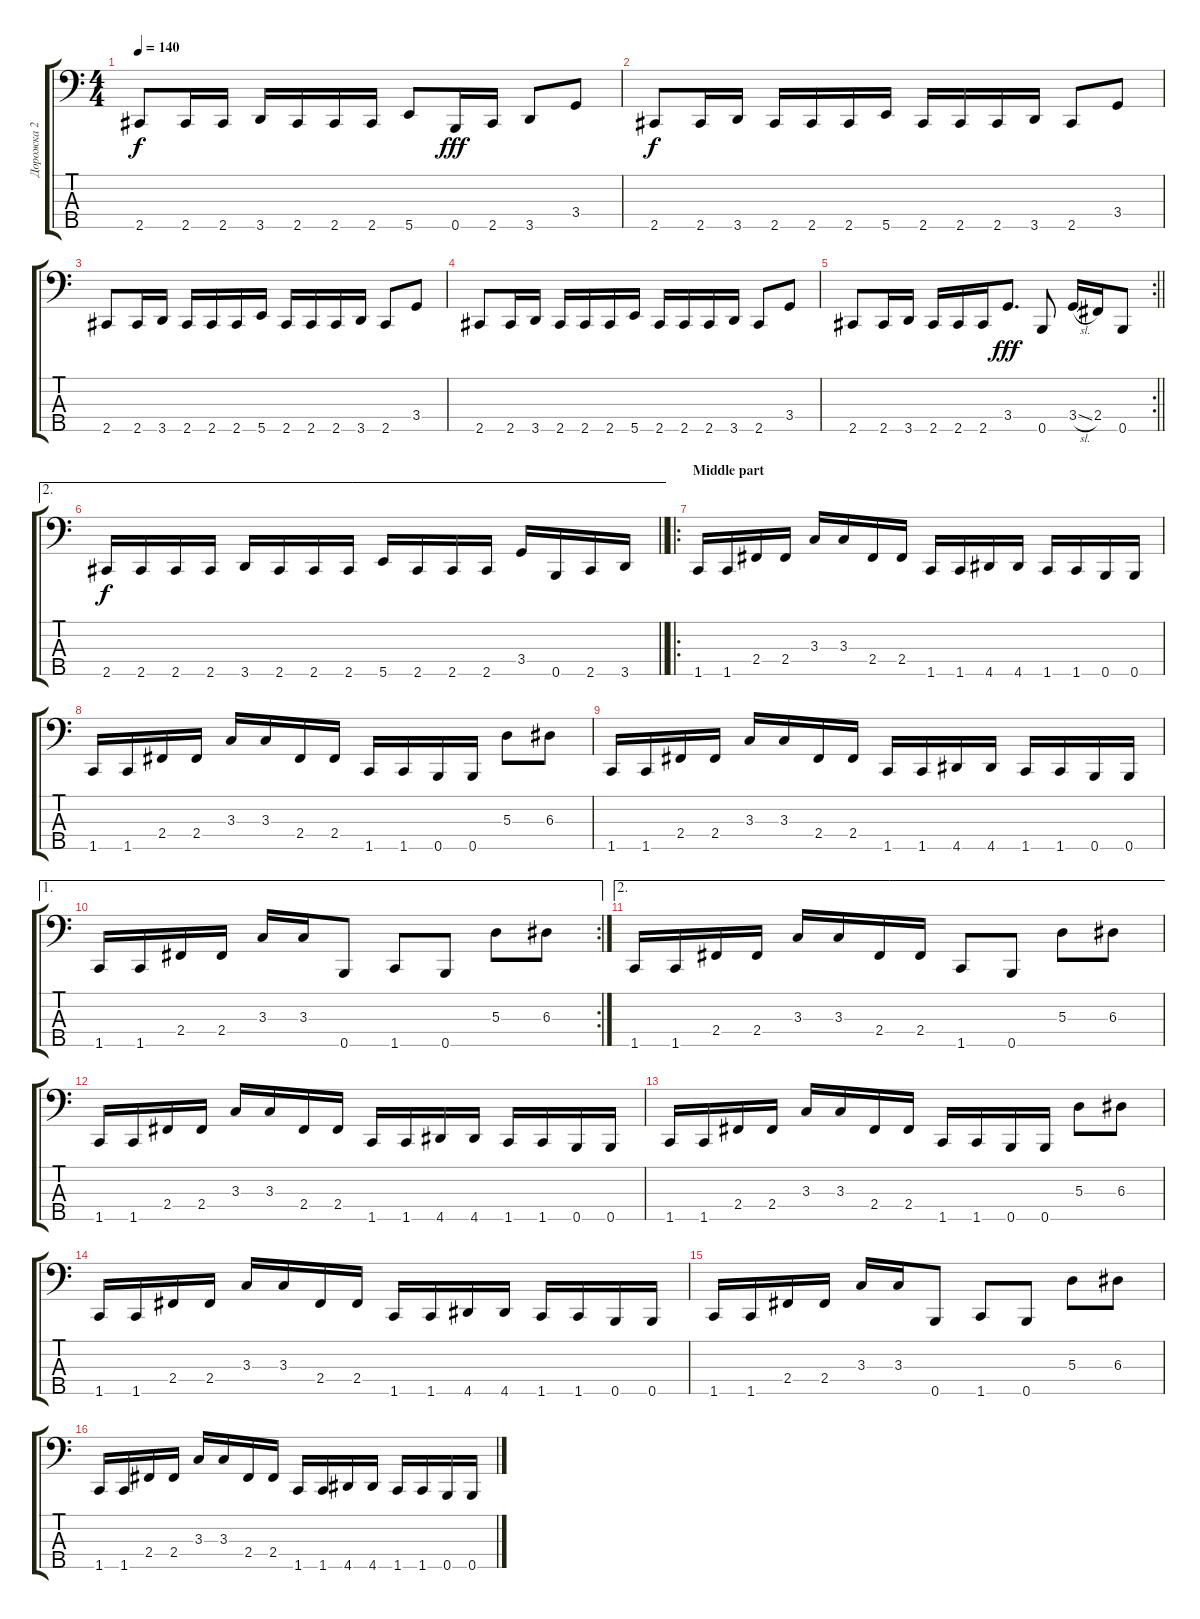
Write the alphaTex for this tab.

\track ("Дорожка 2" "Дорожка 2") {instrument electricbassfinger}
\staff {score tabs}
\tuning (G2 D2 A1 E1 B0) {hide}
\ts (4 4)
\tempo 140
\clef f4
\ks c
2.5.8{dy f} 2.5.16 2.5.16 3.5.16 2.5.16 2.5.16 2.5.16 5.5.8 0.5.16{dy fff} 2.5.16 3.5.8 3.4.8 |
2.5.8{dy f} 2.5.16 3.5.16 2.5.16 2.5.16 2.5.16 5.5.16 2.5.16 2.5.16 2.5.16 3.5.16 2.5.8 3.4.8 |
2.5.8 2.5.16 3.5.16 2.5.16 2.5.16 2.5.16 5.5.16 2.5.16 2.5.16 2.5.16 3.5.16 2.5.8 3.4.8 |
2.5.8 2.5.16 3.5.16 2.5.16 2.5.16 2.5.16 5.5.16 2.5.16 2.5.16 2.5.16 3.5.16 2.5.8 3.4.8 |
\rc 2
\barLineRight lightlight
2.5.8 2.5.16 3.5.16 2.5.16 2.5.16 2.5.16 3.4.8{d dy fff} 0.5.8 3.4{sl}.16 2.4.16 0.5.8 |
\ae 2
\barLineRight lightlight
2.5.16{dy f} 2.5.16 2.5.16 2.5.16 3.5.16 2.5.16 2.5.16 2.5.16 5.5.16 2.5.16 2.5.16 2.5.16 3.4.16 0.5.16 2.5.16 3.5.16 |
\ro
\section ("" "Middle part")
1.5.16 1.5.16 2.4.16 2.4.16 3.3.16 3.3.16 2.4.16 2.4.16 1.5.16 1.5.16 4.5.16 4.5.16 1.5.16 1.5.16 0.5.16 0.5.16 |
1.5.16 1.5.16 2.4.16 2.4.16 3.3.16 3.3.16 2.4.16 2.4.16 1.5.16 1.5.16 0.5.16 0.5.16 5.3.8 6.3.8 |
1.5.16 1.5.16 2.4.16 2.4.16 3.3.16 3.3.16 2.4.16 2.4.16 1.5.16 1.5.16 4.5.16 4.5.16 1.5.16 1.5.16 0.5.16 0.5.16 |
\ae 1
\rc 2
1.5.16 1.5.16 2.4.16 2.4.16 3.3.16 3.3.16 0.5.8 1.5.8 0.5.8 5.3.8 6.3.8 |
\ae 2
1.5.16 1.5.16 2.4.16 2.4.16 3.3.16 3.3.16 2.4.16 2.4.16 1.5.8 0.5.8 5.3.8 6.3.8 |
1.5.16 1.5.16 2.4.16 2.4.16 3.3.16 3.3.16 2.4.16 2.4.16 1.5.16 1.5.16 4.5.16 4.5.16 1.5.16 1.5.16 0.5.16 0.5.16 |
1.5.16 1.5.16 2.4.16 2.4.16 3.3.16 3.3.16 2.4.16 2.4.16 1.5.16 1.5.16 0.5.16 0.5.16 5.3.8 6.3.8 |
1.5.16 1.5.16 2.4.16 2.4.16 3.3.16 3.3.16 2.4.16 2.4.16 1.5.16 1.5.16 4.5.16 4.5.16 1.5.16 1.5.16 0.5.16 0.5.16 |
1.5.16 1.5.16 2.4.16 2.4.16 3.3.16 3.3.16 0.5.8 1.5.8 0.5.8 5.3.8 6.3.8 |
1.5.16 1.5.16 2.4.16 2.4.16 3.3.16 3.3.16 2.4.16 2.4.16 1.5.16 1.5.16 4.5.16 4.5.16 1.5.16 1.5.16 0.5.16 0.5.16
